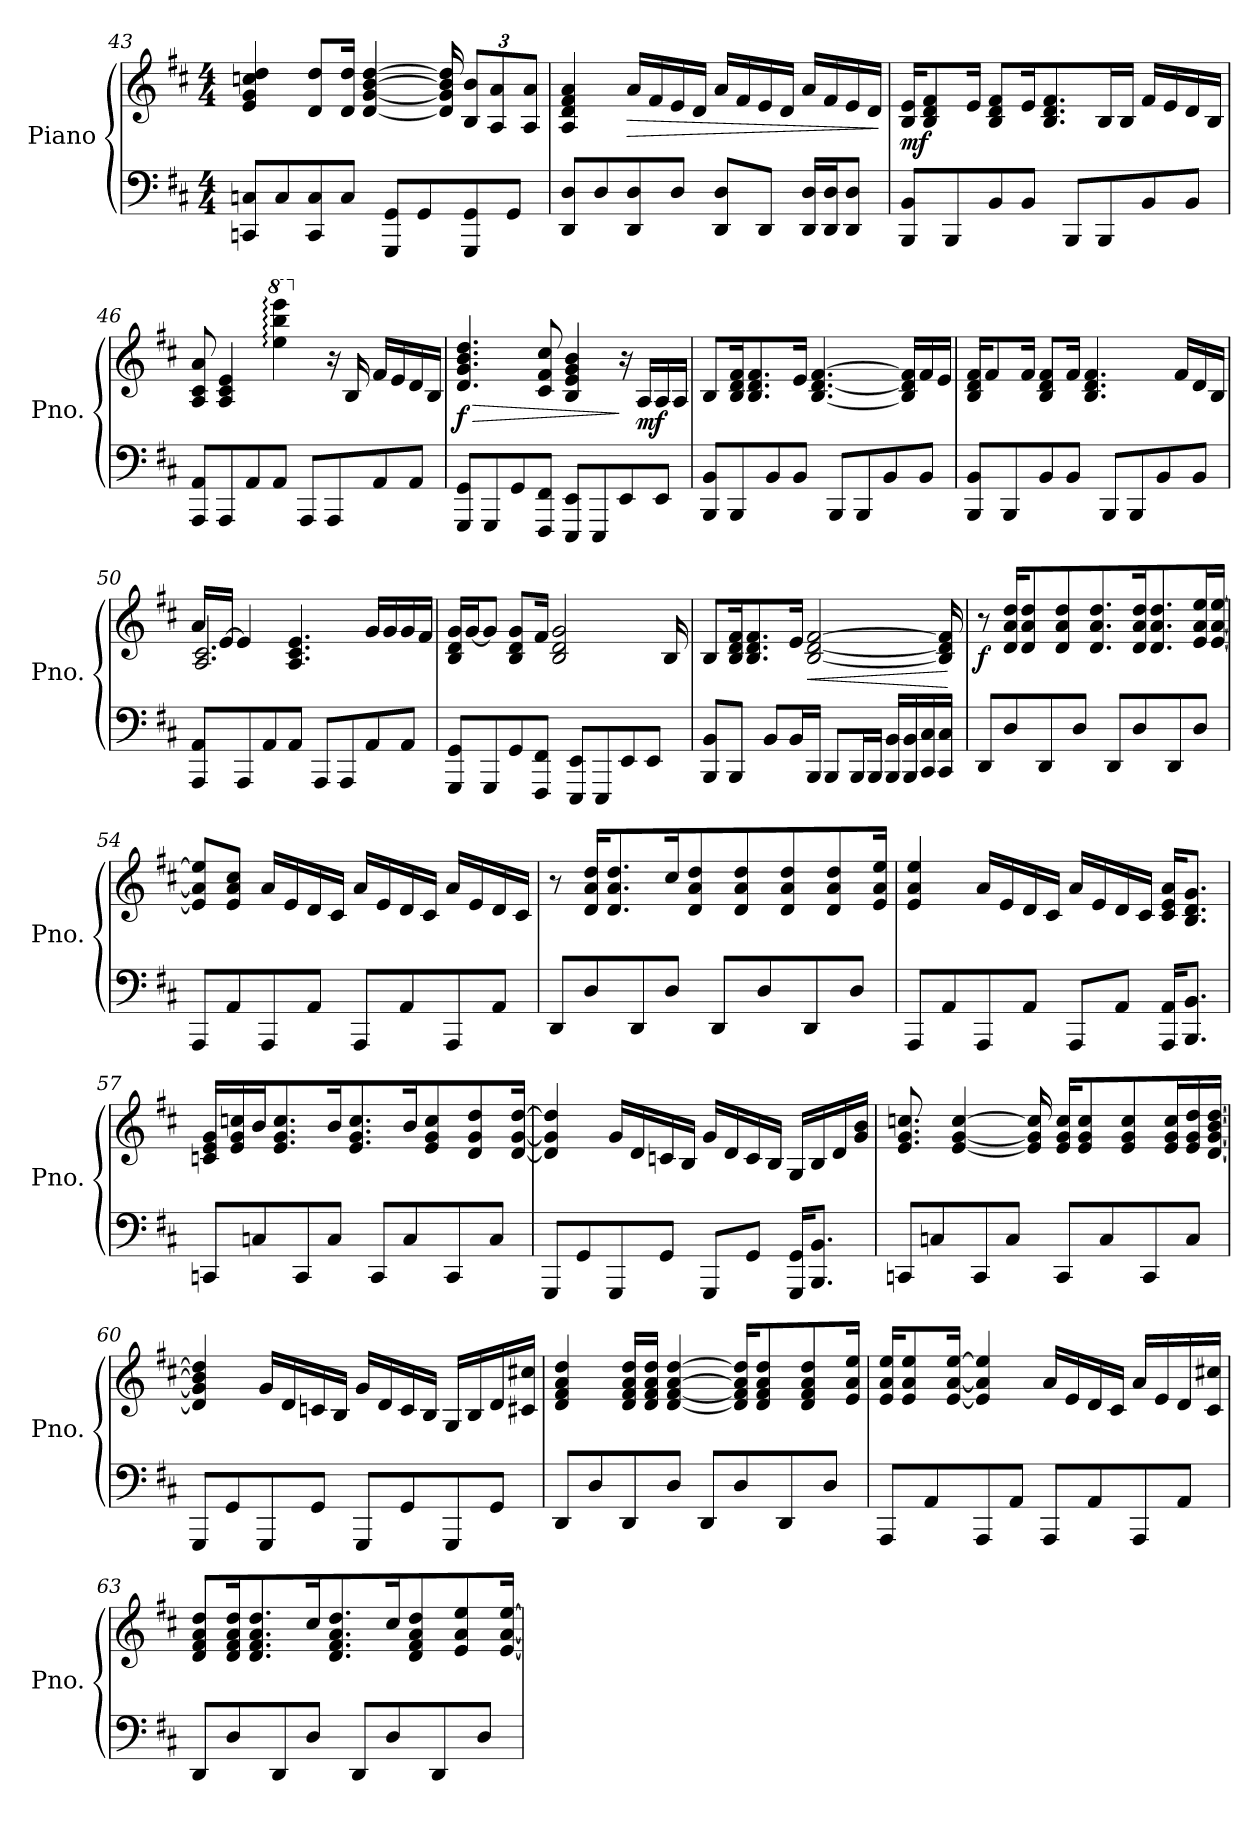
**kern	**kern	**dynam
*part1	*part1	*part1
*staff2	*staff1	*staff1/2
*I"Piano	*	*
*I'Pno.	*	*
!!LO:LB:g=z
*clefF4	*clefG2	*
*k[f#c#]	*k[f#c#]	*
*M4/4	*M4/4	*
=43	=43	=43
8CCn/ 8Cn/L	4e/ 4g/ 4ccn/ 4dd/	.
8C/	.	.
8CC/ 8C/	8d/ 8dd/L	.
8C/J	16d/ 16dd/Jk	.
.	[4d/ [4g/ [4b/ [4dd/	.
8GGG/ 8GG/L	.	.
8GG/	.	.
.	16d/] 16g/] 16b/] 16dd/]	.
*	*Xbrackettup	*
8GGG/ 8GG/	12B/ 12b/L	.
.	12A/ 12a/	.
8GG/J	.	.
.	12A/ 12a/J	.
=44	=44	=44
8DD/ 8D/L	4A/ 4d/ 4f#/ 4a/	.
8D/	.	.
!	!	!LO:HP:b
8DD/ 8D/	16a/LL	>
.	16f#/	.
8D/J	16e/	.
.	16d/JJ	.
8DD/ 8D/L	16a/LL	.
.	16f#/	.
8DD/J	16e/	.
.	16d/JJ	.
16DD/ 16D/LL	16a/LL	.
16DD/ 16D/J	16f#/	.
8DD/ 8D/J	16e/	.
.	16d/JJ	.
.	.	]
=45	=45	=45
!	!	!LO:DY:b
8BBB/ 8BB/L	16B/ 16e/KL	mf
.	8B/ 8d/ 8f#/	.
8BBB/	.	.
.	16e/Jk	.
8BB/	8B/ 8d/ 8f#/L	.
8BB/J	16e/K	.
.	8.B/ 8.d/ 8.f#/	.
8BBB/L	.	.
8BBB/	16B/L	.
.	16B/JJ	.
8BB/	16f#/LL	.
.	16e/	.
8BB/J	16d/	.
.	16B/JJ	.
!!LO:PB:g=z
=46	=46	=46
8AAA/ 8AA/L	8A/ 8c#/ 8a/	.
8AAA/	4A/ 4c#/ 4e/	.
8AA/	.	.
*	*8va	*
8AA/J	4eee\: 4bbb\: 4eeee\:	.
8AAA/L	.	.
*	*X8va	*
8AAA/	16r	.
.	16B/	.
8AA/	16f#/LL	.
.	16e/	.
8AA/J	16d/	.
.	16B/JJ	.
=47	=47	=47
!	!	!LO:HP:b
!	!	!LO:DY:n=1:b
8GGG/ 8GG/L	4.d/ 4.g/ 4.b/ 4.dd/	> f
8GGG/	.	.
8GG/	.	.
8FFF#/ 8FF#/J	8c#/ 8f#/ 8cc#/	.
8EEE/ 8EE/L	4B/ 4e/ 4g/ 4b/	.
8EEE/	.	.
8EE/	16r	]
!	!	!LO:DY:n=2:b
.	16A/LL	mf
8EE/J	16A/	.
.	16A/JJ	.
=48	=48	=48
8BBB/ 8BB/L	8B/L	.
8BBB/	16B/ 16d/ 16f#/K	.
.	8.B/ 8.d/ 8.f#/	.
8BB/	.	.
8BB/J	16e/Jk	.
.	[4.B/ [4.d/ [4.f#/	.
8BBB/L	.	.
8BBB/	.	.
8BB/	.	.
.	16B/] 16d/] 16f#/]LL	.
8BB/J	16f#/	.
.	16e/JJ	.
=49	=49	=49
8BBB/ 8BB/L	16B/ 16d/ 16f#/KL	.
.	8f#/	.
8BBB/	.	.
.	16f#/Jk	.
8BB/	8B/ 8d/ 8f#/L	.
8BB/J	16f#/Jk	.
.	4.B/ 4.d/ 4.f#/	.
8BBB/L	.	.
8BBB/	.	.
8BB/	.	.
.	16f#/LL	.
8BB/J	16d/	.
.	16B/JJ	.
!!LO:LB:g=z
=50	=50	=50
*	*^	*
8AAA/ 8AA/L	16a/LL	2.A/ 2.c#/	.
.	[16e/JJ	.	.
8AAA/	4e/]	.	.
8AA/	.	.	.
8AA/J	4.A/ 4.c#/ 4.e/	.	.
8AAA/L	.	.	.
8AAA/	.	.	.
8AA/	16g/LL	4ryy	.
.	16g/	.	.
8AA/J	16g/	.	.
.	16f#/JJ	.	.
*	*v	*v	*
=51	=51	=51
8GGG/ 8GG/L	16B/ 16d/ 16g/LL	.
.	[16g/J	.
8GGG/	8g/J]	.
8GG/	8B/ 8d/ 8g/L	.
8FFF#/ 8FF#/J	16f#/Jk	.
.	2B/ 2d/ 2g/	.
8EEE/ 8EE/L	.	.
8EEE/	.	.
8EE/	.	.
8EE/J	.	.
.	16B/	.
=52	=52	=52
8BBB/ 8BB/L	8B/L	.
8BBB/J	16B/ 16d/ 16f#/K	.
.	8.B/ 8.d/ 8.f#/	.
8BB/L	.	.
16BB/L	16e/Jk	.
!	!	!LO:HP:b
16BBB/JJ	[2B/ [2d/ [2f#/	<
8BBB/L	.	.
16BBB/L	.	.
16BBB/JJ	.	.
16BBB/ 16BB/LL	.	.
16BBB/ 16BB/	.	.
16CC#/ 16C#/	.	.
16CC#/ 16C#/JJ	16B/] 16d/] 16f#/]	.
.	.	[
!!LO:LB:g=z
=53	=53	=53
!	!	!LO:DY:b
8DD/L	8r	f
8D/	16d/ 16a/ 16dd/KL	.
.	8d/ 8a/ 8dd/	.
8DD/	.	.
.	8d/ 8a/ 8dd/	.
8D/J	.	.
.	8.d/ 8.a/ 8.dd/	.
8DD/L	.	.
8D/	16d/ 16a/ 16dd/K	.
.	8.d/ 8.a/ 8.dd/	.
8DD/	.	.
8D/J	16e/ 16a/ 16ee/L	.
.	[16e/ [16a/ [16ee/JJ	.
=54	=54	=54
8AAA/L	8e/] 8a/] 8ee/]L	.
8AA/	8e/ 8a/ 8cc#/J	.
8AAA/	16a/LL	.
.	16e/	.
8AA/J	16d/	.
.	16c#/JJ	.
8AAA/L	16a/LL	.
.	16e/	.
8AA/	16d/	.
.	16c#/JJ	.
8AAA/	16a/LL	.
.	16e/	.
8AA/J	16d/	.
.	16c#/JJ	.
=55	=55	=55
8DD/L	8r	.
8D/	16d/ 16a/ 16dd/KL	.
.	8.d/ 8.a/ 8.dd/	.
8DD/	.	.
8D/J	16cc#/K	.
.	8d/ 8a/ 8dd/	.
8DD/L	.	.
.	8d/ 8a/ 8dd/	.
8D/	.	.
.	8d/ 8a/ 8dd/	.
8DD/	.	.
.	8d/ 8a/ 8dd/	.
8D/J	.	.
.	16e/ 16a/ 16ee/Jk	.
!!LO:LB:g=z
=56	=56	=56
8AAA/L	4e/ 4a/ 4ee/	.
8AA/	.	.
8AAA/	16a/LL	.
.	16e/	.
8AA/J	16d/	.
.	16c#/JJ	.
8AAA/L	16a/LL	.
.	16e/	.
8AA/J	16d/	.
.	16c#/JJ	.
16AAA/ 16AA/KL	16c#/ 16e/ 16a/KL	.
8.BBB/ 8.BB/J	8.B/ 8.d/ 8.g/J	.
=57	=57	=57
8CCn/L	16cn/ 16e/ 16g/LL	.
.	16e/ 16g/ 16ccn/	.
8Cn/	16b/J	.
.	8.e/ 8.g/ 8.cc/	.
8CC/	.	.
8C/J	16b/K	.
.	8.e/ 8.g/ 8.cc/	.
8CC/L	.	.
8C/	16b/K	.
.	8e/ 8g/ 8cc/	.
8CC/	.	.
.	8d/ 8g/ 8dd/	.
8C/J	.	.
.	[16d/ [16g/ [16dd/Jk	.
=58	=58	=58
8GGG/L	4d/] 4g/] 4dd/]	.
8GG/	.	.
8GGG/	16g/LL	.
.	16d/	.
8GG/J	16cn/	.
.	16B/JJ	.
8GGG/L	16g/LL	.
.	16d/	.
8GG/J	16c/	.
.	16B/JJ	.
16GGG/ 16GG/KL	16G/LL	.
8.BBB/ 8.BB/J	16B/	.
.	16d/	.
.	16g/ 16b/JJ	.
!!LO:LB:g=z
=59	=59	=59
8CCn/L	8.e/ 8.g/ 8.ccn/	.
8Cn/	.	.
.	[4e/ [4g/ [4cc/	.
8CC/	.	.
8C/J	.	.
.	16e/] 16g/] 16cc/]	.
8CC/L	16e/ 16g/ 16cc/KL	.
.	8e/ 8g/ 8cc/	.
8C/	.	.
.	8e/ 8g/ 8cc/	.
8CC/	.	.
.	16e/ 16g/ 16cc/L	.
8C/J	16e/ 16g/ 16dd/	.
.	[16d/ [16g/ [16b/ [16dd/JJ	.
=60	=60	=60
8GGG/L	4d/] 4g/] 4b/] 4dd/]	.
8GG/	.	.
8GGG/	16g/LL	.
.	16d/	.
8GG/J	16cn/	.
.	16B/JJ	.
8GGG/L	16g/LL	.
.	16d/	.
8GG/	16c/	.
.	16B/JJ	.
8GGG/	16G/LL	.
.	16B/	.
8GG/J	16d/	.
.	16c#X/ 16cc#X/JJ	.
=61	=61	=61
8DD/L	4d/ 4f#/ 4a/ 4dd/	.
8D/	.	.
8DD/	16d/ 16f#/ 16a/ 16dd/LL	.
.	16d/ 16f#/ 16a/ 16dd/JJ	.
8D/J	[4d/ [4f#/ [4a/ [4dd/	.
8DD/L	.	.
8D/	16d/] 16f#/] 16a/] 16dd/]KL	.
.	8d/ 8f#/ 8a/ 8dd/	.
8DD/	.	.
.	8d/ 8f#/ 8a/ 8dd/	.
8D/J	.	.
.	16e/ 16a/ 16ee/Jk	.
!!LO:LB:g=z
=62	=62	=62
8AAA/L	16e/ 16a/ 16ee/KL	.
.	8e/ 8a/ 8ee/	.
8AA/	.	.
.	[16e/ [16a/ [16ee/Jk	.
8AAA/	4e/] 4a/] 4ee/]	.
8AA/J	.	.
8AAA/L	16a/LL	.
.	16e/	.
8AA/	16d/	.
.	16c#/JJ	.
8AAA/	16a/LL	.
.	16e/	.
8AA/J	16d/	.
.	16c#/ 16cc#X/JJ	.
=63	=63	=63
8DD/L	8d/ 8f#/ 8a/ 8dd/L	.
8D/	16d/ 16f#/ 16a/ 16dd/K	.
.	8.d/ 8.f#/ 8.a/ 8.dd/	.
8DD/	.	.
8D/J	16cc#/K	.
.	8.d/ 8.f#/ 8.a/ 8.dd/	.
8DD/L	.	.
8D/	16cc#/K	.
.	8d/ 8f#/ 8a/ 8dd/	.
8DD/	.	.
.	8e/ 8a/ 8ee/	.
8D/J	.	.
.	[16e/ [16a/ [16ee/Jk	.
=	=	=
*-	*-	*-
